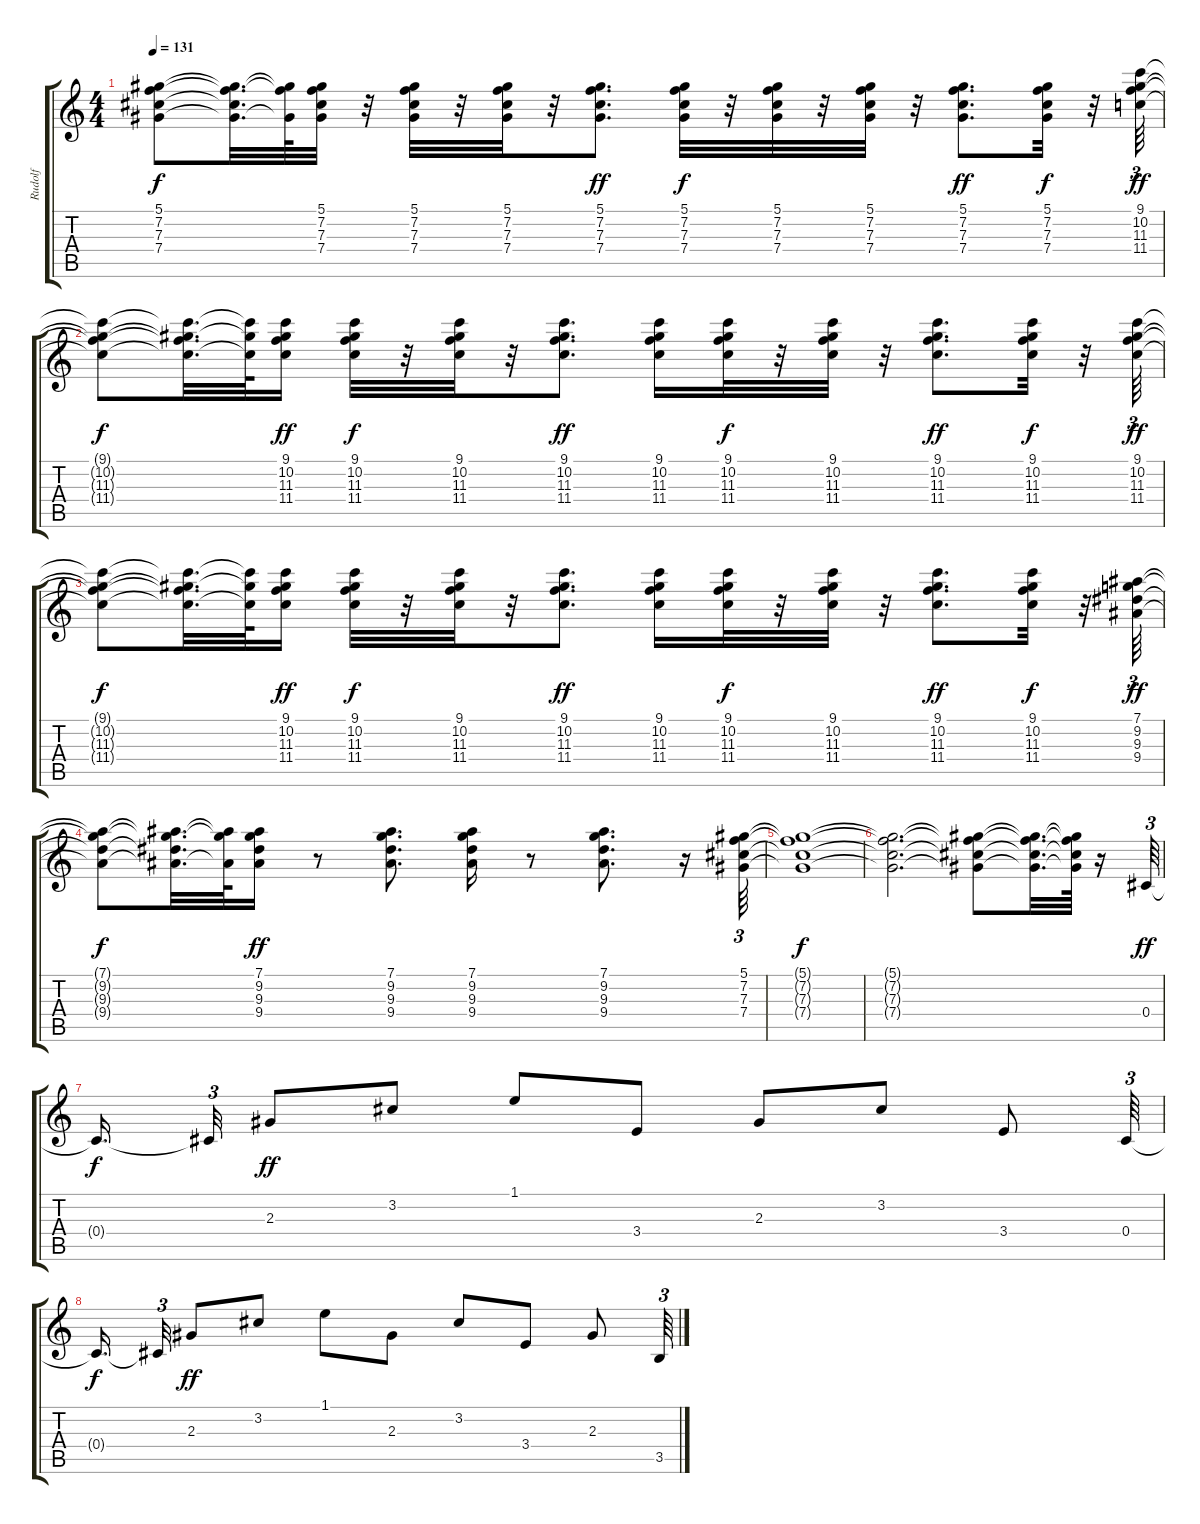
\track ("Rudolf" "Rudolf") {instrument acousticguitarsteel}
\staff {score tabs}
\tuning (Eb4 Bb3 Gb3 Db3 Ab2 Eb2) {hide}
\ts (4 4)
\tempo 131
\clef g2
\ks c
(5.1{t} 7.2{t} 7.3{t} 7.4{t}).8{dy f} (5.1{t} 7.2{t} 7.3{t} 7.4{t}).32{d} (5.1{t} 7.2{t} 7.4{t}).64 (5.1 7.2 7.3 7.4).32 r.32 (5.1 7.2 7.3 7.4).32 r.32 (5.1 7.2 7.3 7.4).32 r.32 (5.1 7.2 7.3 7.4).8{d dy ff} (5.1 7.2 7.3 7.4).32{dy f} r.32 (5.1 7.2 7.3 7.4).32 r.32 (5.1 7.2 7.3 7.4).32 r.32 (5.1 7.2 7.3 7.4).8{d dy ff} (5.1 7.2 7.3 7.4).32{dy f} r.32 (9.1 10.2 11.3 11.4).64{tu (3 2) dy ff} |
(9.1{t} 10.2{t} 11.3{t} 11.4{t}).8{dy f} (9.1{t} 10.2{t} 11.3{t} 11.4{t}).32{d} (9.1{t} 10.2{t} 11.4{t}).64 (9.1 10.2 11.3 11.4).16{dy ff} (9.1 10.2 11.3 11.4).32{dy f} r.32 (9.1 10.2 11.3 11.4).32 r.32 (9.1 10.2 11.3 11.4).8{d dy ff} (9.1 10.2 11.3 11.4).16 (9.1 10.2 11.3 11.4).32{dy f} r.32 (9.1 10.2 11.3 11.4).32 r.32 (9.1 10.2 11.3 11.4).8{d dy ff} (9.1 10.2 11.3 11.4).32{dy f} r.32 (9.1 10.2 11.3 11.4).64{tu (3 2) dy ff} |
(9.1{t} 10.2{t} 11.3{t} 11.4{t}).8{dy f} (9.1{t} 10.2{t} 11.3{t} 11.4{t}).32{d} (9.1{t} 10.2{t} 11.4{t}).64 (9.1 10.2 11.3 11.4).16{dy ff} (9.1 10.2 11.3 11.4).32{dy f} r.32 (9.1 10.2 11.3 11.4).32 r.32 (9.1 10.2 11.3 11.4).8{d dy ff} (9.1 10.2 11.3 11.4).16 (9.1 10.2 11.3 11.4).32{dy f} r.32 (9.1 10.2 11.3 11.4).32 r.32 (9.1 10.2 11.3 11.4).8{d dy ff} (9.1 10.2 11.3 11.4).32{dy f} r.32 (7.1 9.2 9.3 9.4).64{tu (3 2) dy ff} |
(7.1{t} 9.2{t} 9.3{t} 9.4{t}).8{dy f} (7.1{t} 9.2{t} 9.3{t} 9.4{t}).32{d} (7.1{t} 9.2{t} 9.4{t}).64 (7.1 9.2 9.3 9.4).16{dy ff} r.8 (7.1 9.2 9.3 9.4).8{d} (7.1 9.2 9.3 9.4).16 r.8 (7.1 9.2 9.3 9.4).8{d} r.16 (5.1 7.2 7.3 7.4).64{tu (3 2)} |
(5.1{t} 7.2{t} 7.3{t} 7.4{t}).1{dy f} |
(5.1{t} 7.2{t} 7.3{t} 7.4{t}).2{d} (5.1{t} 7.2{t} 7.3{t} 7.4{t}).8 (5.1{t} 7.2{t} 7.3{t} 7.4{t}).32{d} (5.1{t} 7.2{t} 7.3{t} 7.4{t}).64 r.16 0.4.64{tu (3 2) dy ff} |
0.4{t}.16{d dy f} 0.4{t}.32{tu (3 2)} 2.3.8{dy ff} 3.2.8 1.1.8 3.4.8 2.3.8 3.2.8 3.4.8 0.4.64{tu (3 2)} |
0.4{t}.16{d dy f} 0.4{t}.32{tu (3 2)} 2.3.8{dy ff} 3.2.8 1.1.8 2.3.8 3.2.8 3.4.8 2.3.8 3.5.64{tu (3 2)}
